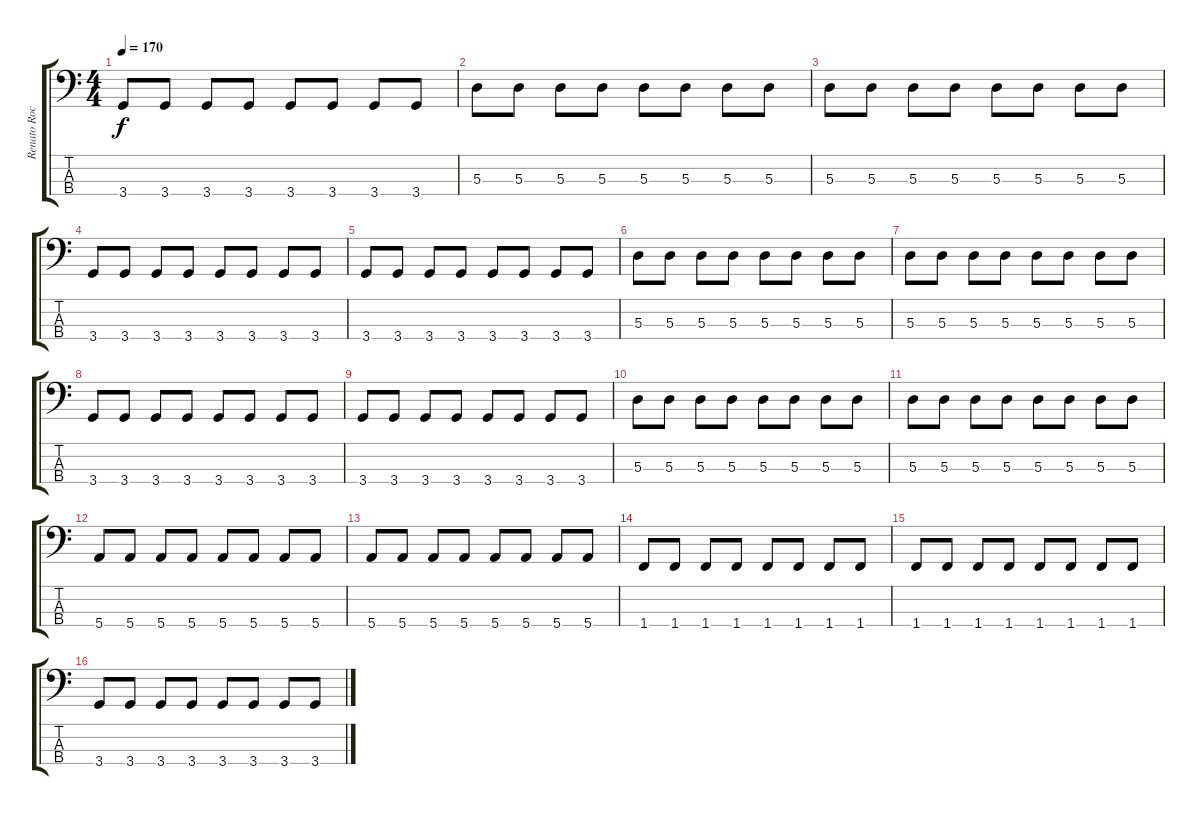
\track ("Renato Rocha" "Renato Roc") {instrument electricbassfinger}
\staff {score tabs}
\tuning (G2 D2 A1 E1) {hide}
\ts (4 4)
\tempo 170
\clef f4
\ks c
3.4.8{dy f} 3.4.8 3.4.8 3.4.8 3.4.8 3.4.8 3.4.8 3.4.8 |
5.3.8 5.3.8 5.3.8 5.3.8 5.3.8 5.3.8 5.3.8 5.3.8 |
5.3.8 5.3.8 5.3.8 5.3.8 5.3.8 5.3.8 5.3.8 5.3.8 |
3.4.8 3.4.8 3.4.8 3.4.8 3.4.8 3.4.8 3.4.8 3.4.8 |
3.4.8 3.4.8 3.4.8 3.4.8 3.4.8 3.4.8 3.4.8 3.4.8 |
5.3.8 5.3.8 5.3.8 5.3.8 5.3.8 5.3.8 5.3.8 5.3.8 |
5.3.8 5.3.8 5.3.8 5.3.8 5.3.8 5.3.8 5.3.8 5.3.8 |
3.4.8 3.4.8 3.4.8 3.4.8 3.4.8 3.4.8 3.4.8 3.4.8 |
3.4.8 3.4.8 3.4.8 3.4.8 3.4.8 3.4.8 3.4.8 3.4.8 |
5.3.8 5.3.8 5.3.8 5.3.8 5.3.8 5.3.8 5.3.8 5.3.8 |
5.3.8 5.3.8 5.3.8 5.3.8 5.3.8 5.3.8 5.3.8 5.3.8 |
5.4.8 5.4.8 5.4.8 5.4.8 5.4.8 5.4.8 5.4.8 5.4.8 |
5.4.8 5.4.8 5.4.8 5.4.8 5.4.8 5.4.8 5.4.8 5.4.8 |
1.4.8 1.4.8 1.4.8 1.4.8 1.4.8 1.4.8 1.4.8 1.4.8 |
1.4.8 1.4.8 1.4.8 1.4.8 1.4.8 1.4.8 1.4.8 1.4.8 |
3.4.8 3.4.8 3.4.8 3.4.8 3.4.8 3.4.8 3.4.8 3.4.8
